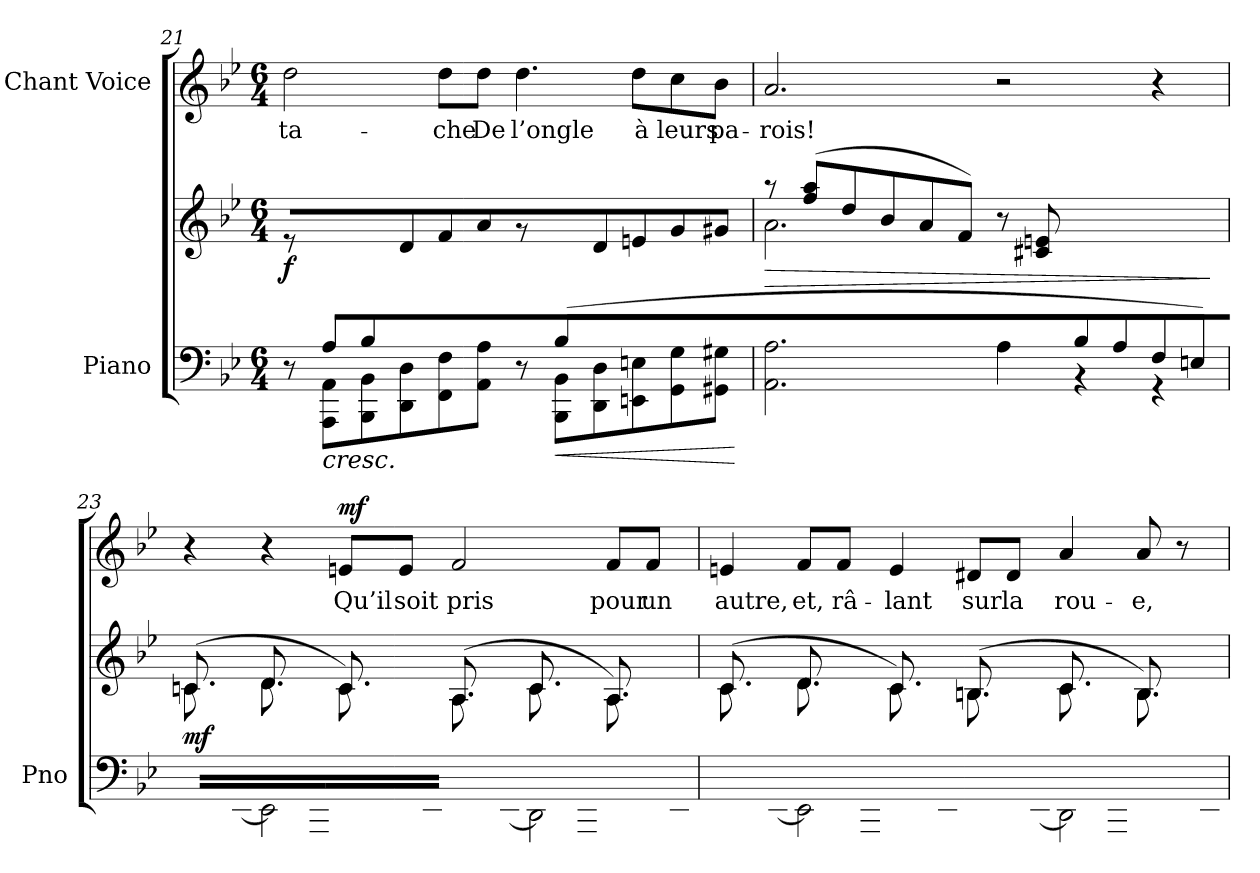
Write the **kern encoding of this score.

**kern	**kern	**dynam	**kern	**text	**dynam
*part2	*part2	*part2	*part1	*part1	*part1
*staff3	*staff2	*staff2/3	*staff1	*staff1	*staff1
*I"Piano	*	*	*I"Chant Voice	*	*
*I'Pno	*	*	*	*	*
*clefF4	*clefG2	*	*clefG2	*	*
*k[b-e-]	*k[b-e-]	*	*k[b-e-]	*	*
*M6/4	*M6/4	*	*M6/4	*	*
=21	=21	=21	=21	=21	=21
*^	*	*	*	*	*
!	!	!	!LO:DY:b	!	!	!
8ryy	8r	8r	f	2dd\	-ta-	.
!	!	!	!LO:HP:b=2	!	!	!
(8A/L	8AAA\ 8AA\L	4ryy	<	.	.	.
8B-/	8BBB-\ 8BB-\	.	.	.	.	.
2ryy	8DD\ 8D\	8d/	.	.	.	.
.	8FF\ 8F\	8f/	.	8dd\L	-che	.
.	8AA\ 8A\J	8a/J)	.	8dd\J	De	.
.	8r	8r	.	4.dd\	l’ongle	.
!	!	!	!LO:HP:b=2	!	!	!
(8B-/L	8BBB-\ 8BB-\L	8ryy	<	.	.	.
2ryy	8DD\ 8D\	8d/	.	.	.	.
.	8EEn\ 8En\	8en/	.	8dd\L	à	.
.	8GG\ 8G\	8g/	.	8cc\	leurs	.
.	8GG#X\ 8G#X\J	8g#X/J)	.	8b-\J	pa-	.
*v	*v	*	*	*	*	*
.	.	[	.	.	.
=22	=22	=22	=22	=22	=22
*^	*	*	*	*	*
!	!	!	!LO:HP:b	!	!	!
*	*	*^	*	*	*	*
1ryy	2.AA\ 2.A\	8r	2.a\	>	2.a/	-rois!	.
.	.	(8ff/ 8aa/L	.	.	.	.	.
.	.	8dd/	.	.	.	.	.
.	.	8b-/	.	.	.	.	.
.	.	8a/	.	.	.	.	.
.	.	8f/J)	.	.	.	.	.
.	4A\	8r	2ryy	[	2r	.	.
.	.	(8c#X/ 8en/L	.	.	.	.	.
8B-/	4r	2ryy	.	.	.	.	.
8A/	.	.	.	.	.	.	.
8F/	4r	.	4ryy	.	4r	.	.
8En/J)	.	.	.	.	.	.	.
*v	*v	*	*	*	*	*	*
*	*v	*v	*	*	*	*
.	.	]	.	.	.
=23	=23	=23	=23	=23	=23
*^	*^	*	*	*	*
!	!	!	!	!LO:DY:b	!	!	!
8.ryy	4ryy	(8.cn/	8.c\L	mf	4r	.	.
[<16EEn/K	.	16ryy	16ryy	.	.	.	.
8.ryy	2EE\]	8.d/	8.d\	.	4r	.	.
16AAA/K	.	16ryy	16ryy	.	.	.	.
!	!	!	!	!	!	!	!LO:DY:a
8.ryy	.	8.c/)	8.c\	.	8en/L	Qu’il	mf
.	.	.	.	.	8e/J	soit	.
16EE/Jk	.	16ryy	16ryy	.	.	.	.
8.ryy	4ryy	(8.A/	8.A\L	.	2f/	pris	.
[<16DD#X/K	.	16ryy	16ryy	.	.	.	.
8.ryy	2DD#\]	8.c/	8.c\	.	.	.	.
16AAA/K	.	16ryy	16ryy	.	.	.	.
8.ryy	.	8.A/)	8.A\	.	8f/L	pour	.
.	.	.	.	.	8f/J	un	.
16DD#/Jk	.	16ryy	16ryy	.	.	.	.
=24	=24	=24	=24	=24	=24	=24	=24
8.ryy	4ryy	(8.c/	8.c\L	.	4en/	autre,	.
[<16EEn/K	.	16ryy	16ryy	.	.	.	.
8.ryy	2EE\]	8.d/	8.d\	.	8f/L	et,	.
.	.	.	.	.	8f/J	râ-	.
16AAA/K	.	16ryy	16ryy	.	.	.	.
8.ryy	.	8.c/)	8.c\	.	4e/	-lant	.
16EE/Jk	.	16ryy	16ryy	.	.	.	.
8.ryy	4ryy	(8.Bn/	8.B\L	.	8d#X/L	sur	.
.	.	.	.	.	8d#/J	la	.
[<16DD#X/K	.	16ryy	16ryy	.	.	.	.
8.ryy	2DD#\]	8.c/	8.c\	.	4a/	rou-	.
16AAA/K	.	16ryy	16ryy	.	.	.	.
8.ryy	.	8.B/)	8.B\	.	8a/	-e,	.
.	.	.	.	.	8r	.	.
16DD#/Jk	.	16ryy	16ryy	.	.	.	.
*v	*v	*	*	*	*	*	*
*	*v	*v	*	*	*	*
=	=	=	=	=	=
*-	*-	*-	*-	*-	*-
